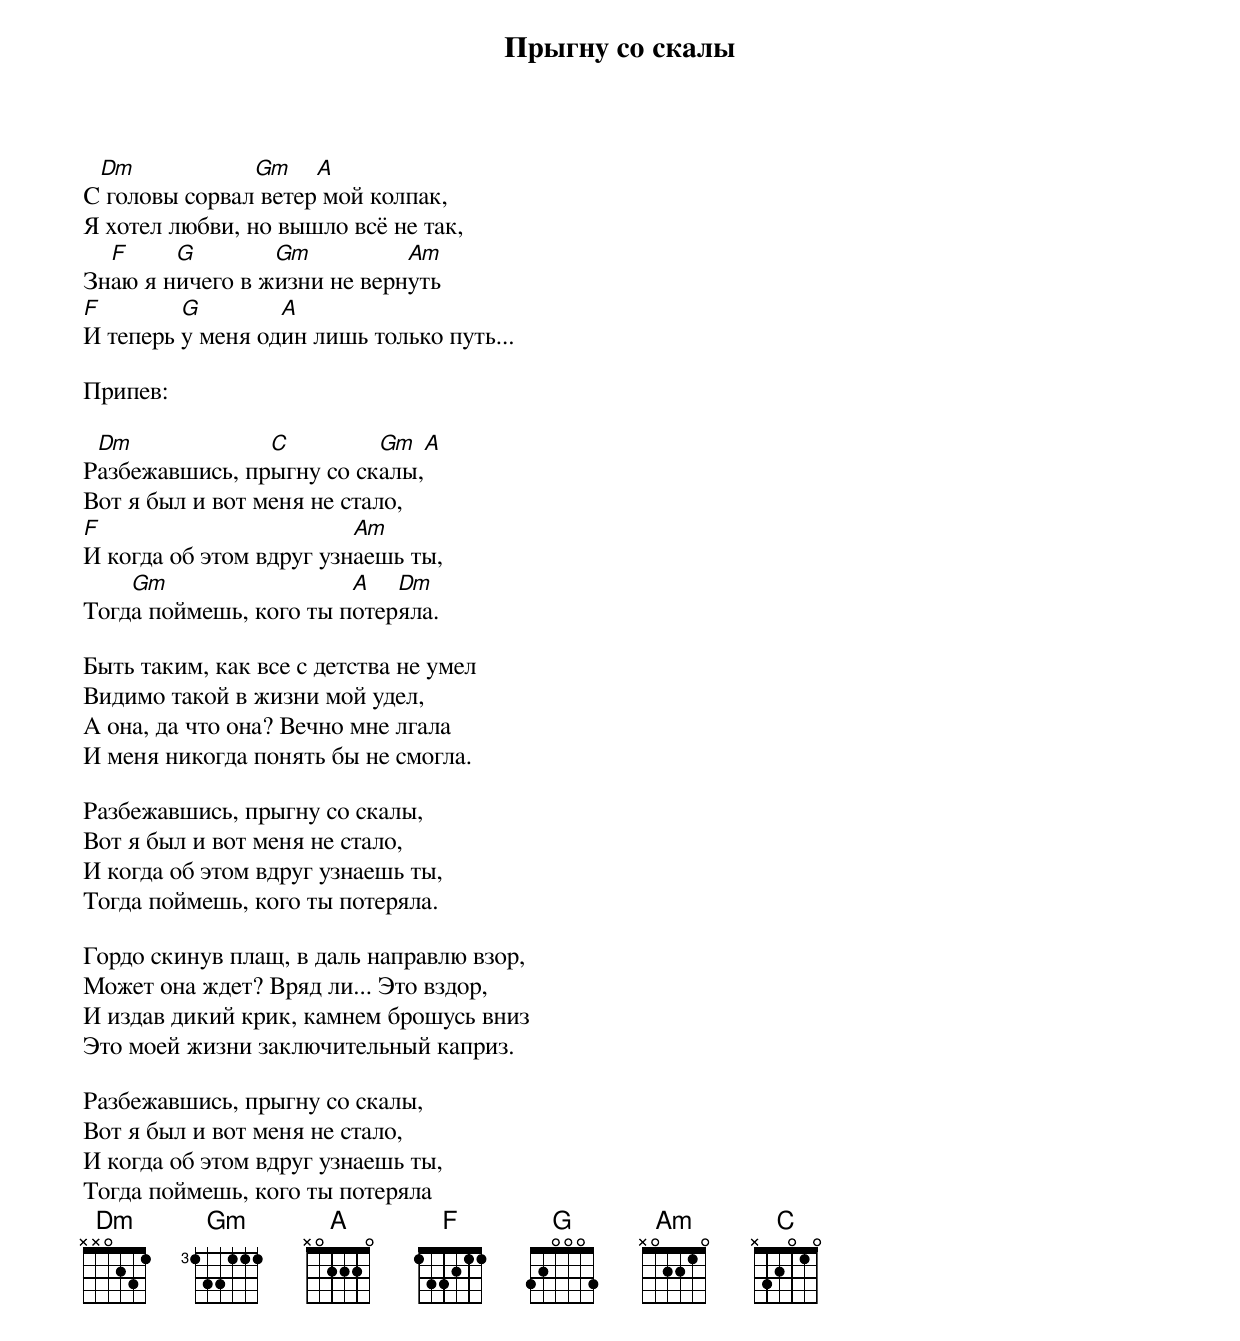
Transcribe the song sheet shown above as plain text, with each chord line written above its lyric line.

Прыгну со скалы

 Dm            Gm    A
С головы сорвал ветер мой колпак,
Я хотел любви, но вышло всё не так,
  F     G        Gm          Am
Знаю я ничего в жизни не вернуть
F        G        A
И теперь у меня один лишь только путь...

Припев:

 Dm             C         Gm     A
Разбежавшись, прыгну со скалы,
Вот я был и вот меня не стало,
F                        Am
И когда об этом вдруг узнаешь ты,
    Gm                  A   Dm
Тогда поймешь, кого ты потеряла.

Быть таким, как все с детства не умел
Видимо такой в жизни мой удел,
А она, да что она? Вечно мне лгала
И меня никогда понять бы не смогла.

Разбежавшись, прыгну со скалы,
Вот я был и вот меня не стало,
И когда об этом вдруг узнаешь ты,
Тогда поймешь, кого ты потеряла.

Гордо скинув плащ, в даль направлю взор,
Может она ждет? Вряд ли... Это вздор,
И издав дикий крик, камнем брошусь вниз
Это моей жизни заключительный каприз.

Разбежавшись, прыгну со скалы,
Вот я был и вот меня не стало,
И когда об этом вдруг узнаешь ты,
Тогда поймешь, кого ты потеряла
